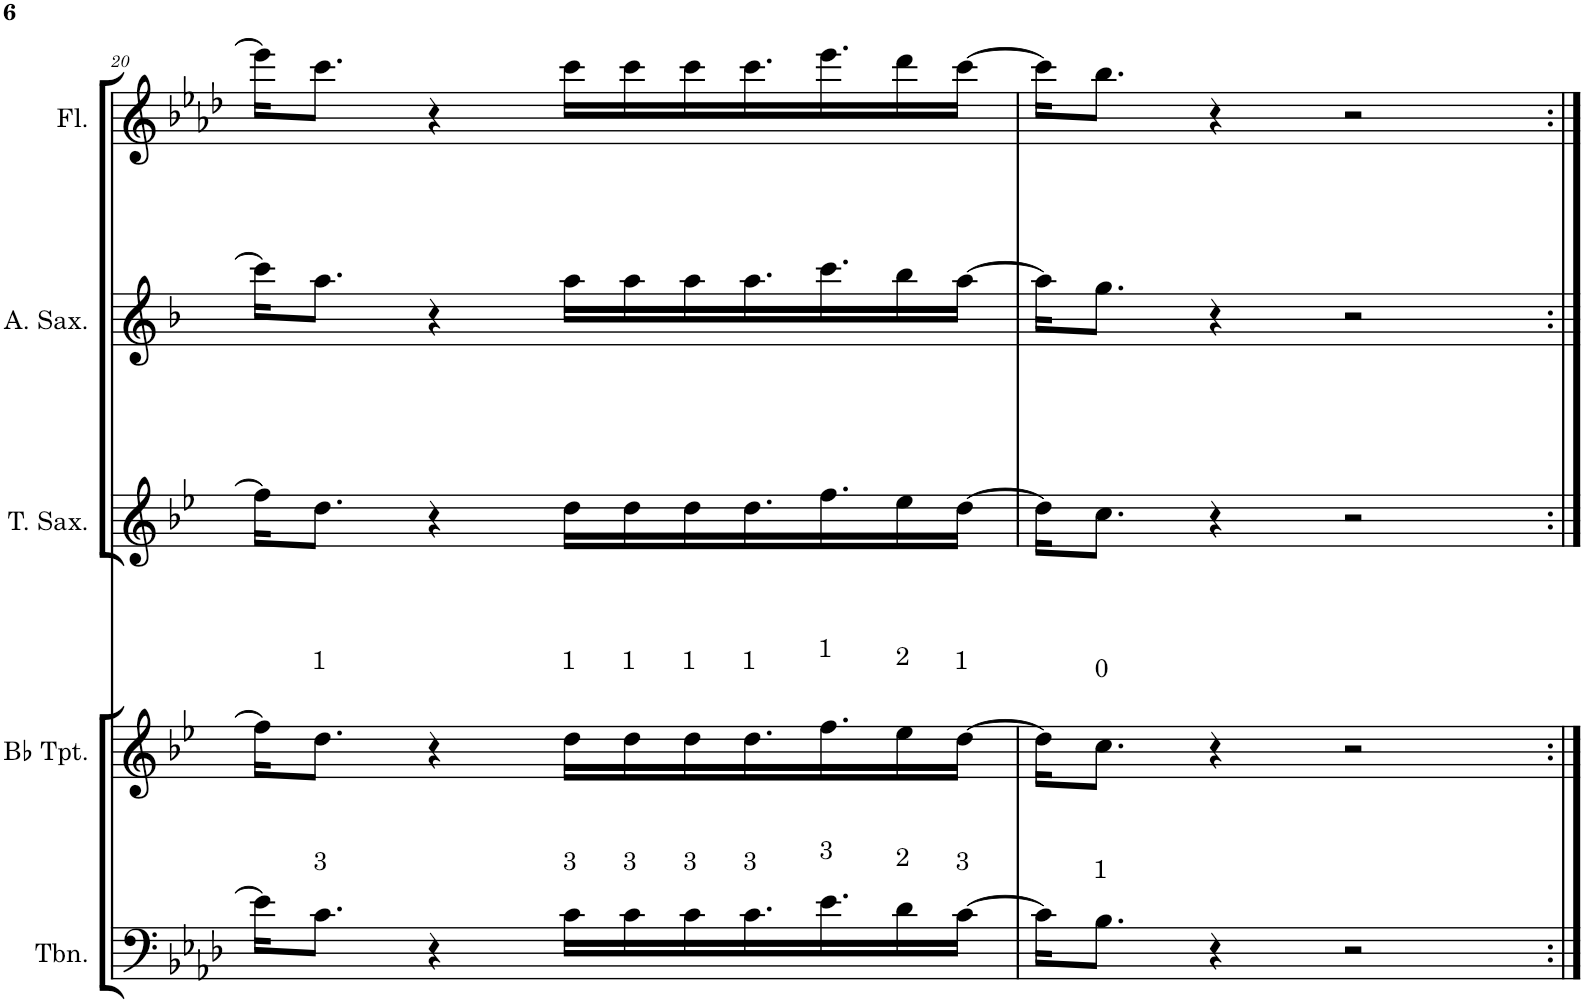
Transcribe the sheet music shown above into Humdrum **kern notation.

**kern	**kern	**kern	**kern	**kern
*part5	*part4	*part3	*part2	*part1
*staff5	*staff4	*staff3	*staff2	*staff1
*I"Trombone	*I"Bb Trumpet	*I"Tenor Saxophone	*I"Alto Saxophone	*I"Flute
*I'Tbn.	*I'Bb Tpt.	*I'T. Sax.	*I'A. Sax.	*I'Fl.
!!LO:PB:g=z
*clefF4	*clefG2	*clefG2	*clefG2	*clefG2
*	*Trd1c2	*Trd8c14	*Trd5c9	*
*k[b-e-a-d-]	*k[b-e-]	*k[b-e-]	*k[b-]	*k[b-e-a-d-]
*M4/4	*M4/4	*M4/4	*M4/4	*M4/4
=20	=20	=20	=20	=20
16e-\KL]	16ff\KL]	16ff\KL]	16ccc\KL]	16eee-\KL]
!	!LO:TX:a:t=1	!	!	!
!LO:TX:a:t=3	!	!	!	!
8.c\J	8.dd\J	8.dd\J	8.aa\J	8.ccc\J
4r	4r	4r	4r	4r
!	!LO:TX:a:t=1	!	!	!
!LO:TX:a:t=3	!	!	!	!
16c\LL	16dd\LL	16dd\LL	16aa\LL	16ccc\LL
!	!LO:TX:a:t=1	!	!	!
!LO:TX:a:t=3	!	!	!	!
16c\	16dd\	16dd\	16aa\	16ccc\
!	!LO:TX:a:t=1	!	!	!
!LO:TX:a:t=3	!	!	!	!
16c\	16dd\	16dd\	16aa\	16ccc\
!	!LO:TX:a:t=1	!	!	!
!LO:TX:a:t=3	!	!	!	!
16.c\	16.dd\	16.dd\	16.aa\	16.ccc\
!	!LO:TX:a:t=1	!	!	!
!LO:TX:a:t=3	!	!	!	!
16.e-\	16.ff\	16.ff\	16.ccc\	16.eee-\
!	!LO:TX:a:t=2	!	!	!
!LO:TX:a:t=2	!	!	!	!
16d-\	16ee-\	16ee-\	16bb-\	16ddd-\
!	!LO:TX:a:t=1	!	!	!
!LO:TX:a:t=3	!	!	!	!
[16c\JJ	[16dd\JJ	[16dd\JJ	[16aa\JJ	[16ccc\JJ
=21	=21	=21	=21	=21
16c\KL]	16dd\KL]	16dd\KL]	16aa\KL]	16ccc\KL]
!	!LO:TX:a:t=0	!	!	!
!LO:TX:a:t=1	!	!	!	!
8.B-\J	8.cc\J	8.cc\J	8.gg\J	8.bb-\J
4r	4r	4r	4r	4r
2r	2r	2r	2r	2r
=:|!	=:|!	=:|!	=:|!	=:|!
*-	*-	*-	*-	*-
